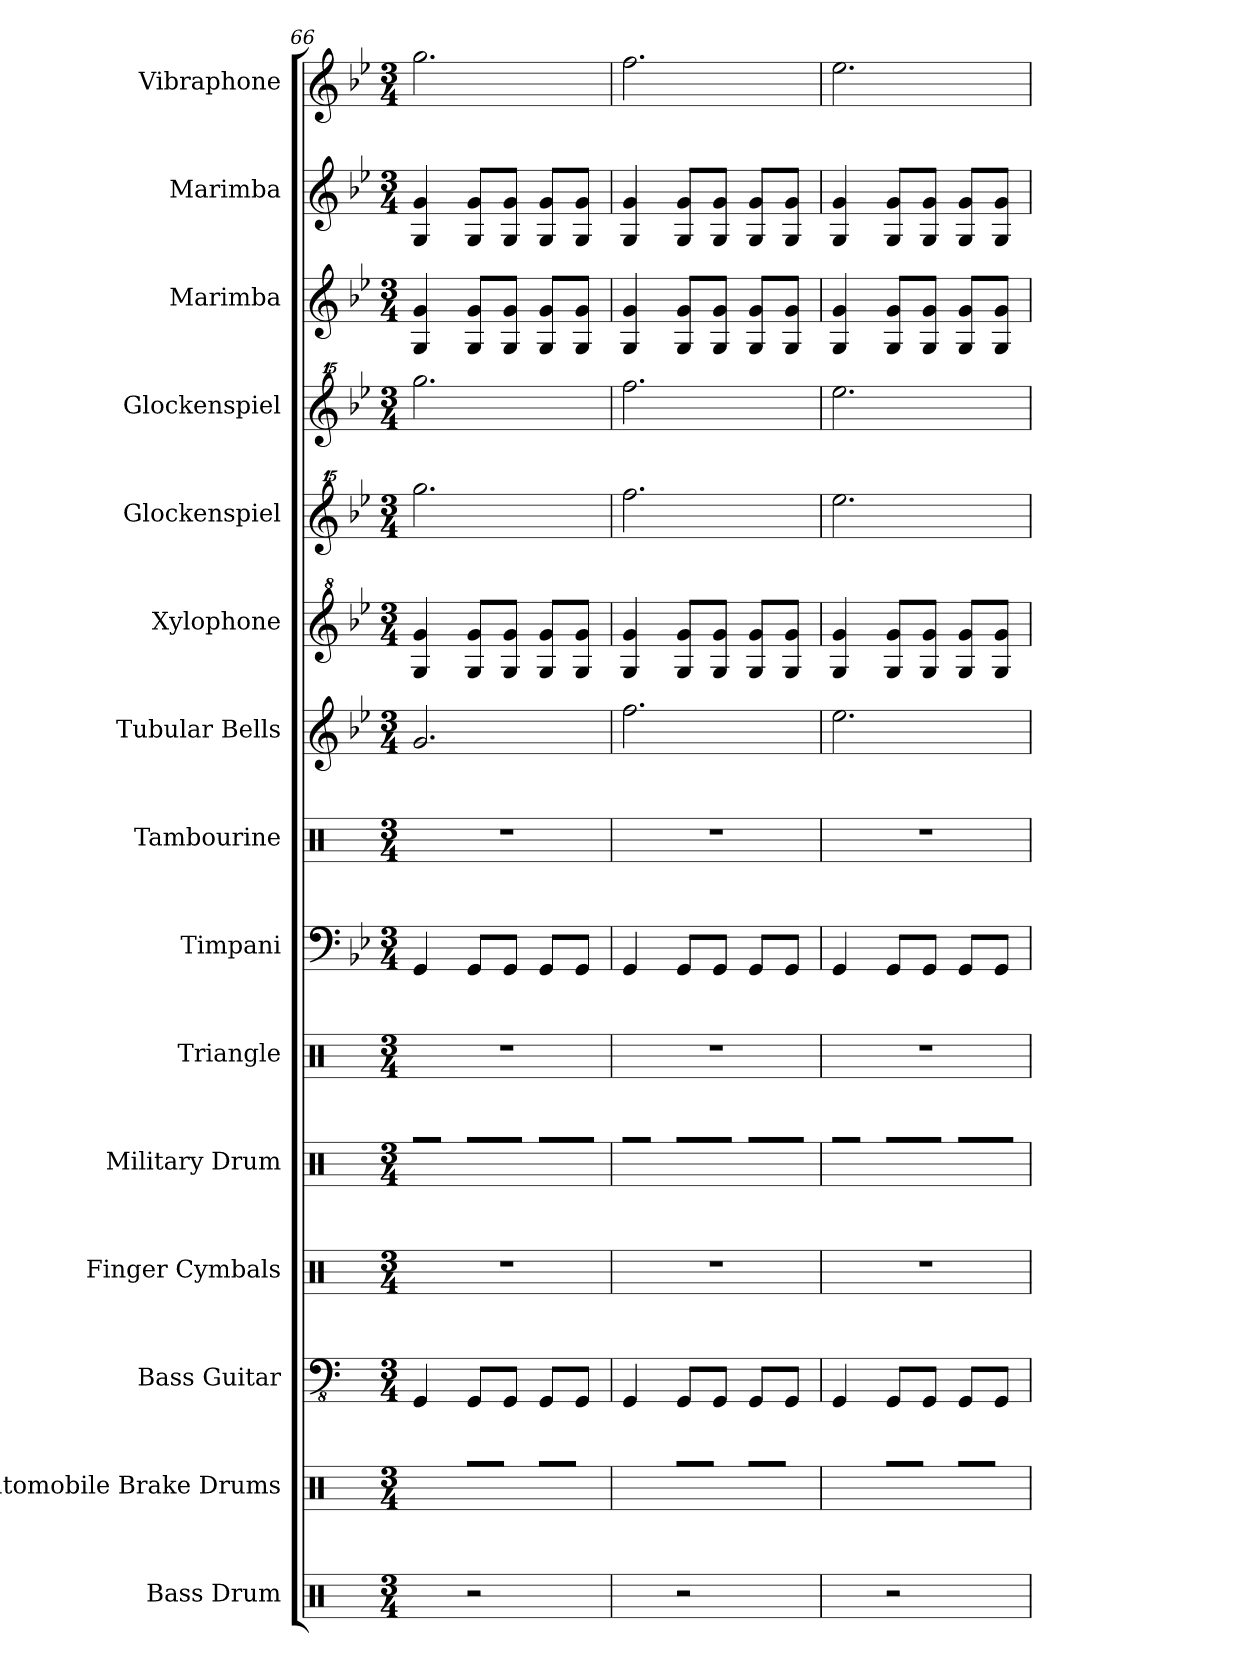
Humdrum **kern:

**kern	**kern	**kern	**kern	**kern	**kern	**kern	**kern	**kern	**kern	**kern	**kern	**kern	**kern	**kern
*part15	*part14	*part13	*part12	*part11	*part10	*part9	*part8	*part7	*part6	*part5	*part4	*part3	*part2	*part1
*staff15	*staff14	*staff13	*staff12	*staff11	*staff10	*staff9	*staff8	*staff7	*staff6	*staff5	*staff4	*staff3	*staff2	*staff1
*I"Bass Drum	*I"Automobile Brake Drums	*I"Bass Guitar	*I"Finger Cymbals	*I"Military Drum	*I"Triangle	*I"Timpani	*I"Tambourine	*I"Tubular Bells	*I"Xylophone	*I"Glockenspiel	*I"Glockenspiel	*I"Marimba	*I"Marimba	*I"Vibraphone
*I'B. Dr.	*I'Aut. Brk. Dr.	*I'B. Guit.	*I'Fi. Cym.	*I'Mil. Dr.	*I'Trgl.	*I'Timp.	*I'Tamb.	*I'Tu. Be.	*I'Xyl.	*I'Glk.	*I'Glk.	*I'Mrm.	*I'Mrm.	*I'Vib.
*clefX	*clefX	*clefFv4	*clefX	*clefX	*clefX	*clefF4	*clefX	*clefG2	*clefG^2	*clefG^^2	*clefG^^2	*clefG2	*clefG2	*clefG2
*k[]	*k[]	*k[]	*k[]	*k[]	*k[]	*k[b-e-]	*k[]	*k[b-e-]	*k[b-e-]	*k[b-e-]	*k[b-e-]	*k[b-e-]	*k[b-e-]	*k[b-e-]
*C:	*C:	*C:	*C:	*C:	*C:	*B-:	*C:	*B-:	*B-:	*B-:	*B-:	*B-:	*B-:	*B-:
*M3/4	*M3/4	*M3/4	*M3/4	*M3/4	*M3/4	*M3/4	*M3/4	*M3/4	*M3/4	*M3/4	*M3/4	*M3/4	*M3/4	*M3/4
=66	=66	=66	=66	=66	=66	=66	=66	=66	=66	=66	=66	=66	=66	=66
4R/	4R\	4GGG/	2.r	8R\L	2.r	4GG/	2.r	2.g/	4g/ 4gg/	2.gggg\	2.gggg\	4G/ 4g/	4G/ 4g/	2.gg\
.	.	.	.	8R\J	.	.	.	.	.	.	.	.	.	.
2r	8R\L	8GGG/L	.	16R\LL	.	8GG/L	.	.	8g/ 8gg/L	.	.	8G/ 8g/L	8G/ 8g/L	.
.	.	.	.	16R\	.	.	.	.	.	.	.	.	.	.
.	8R\J	8GGG/J	.	16R\	.	8GG/J	.	.	8g/ 8gg/J	.	.	8G/ 8g/J	8G/ 8g/J	.
.	.	.	.	16R\JJ	.	.	.	.	.	.	.	.	.	.
.	8R\L	8GGG/L	.	16R\LL	.	8GG/L	.	.	8g/ 8gg/L	.	.	8G/ 8g/L	8G/ 8g/L	.
.	.	.	.	16R\	.	.	.	.	.	.	.	.	.	.
.	8R\J	8GGG/J	.	16R\	.	8GG/J	.	.	8g/ 8gg/J	.	.	8G/ 8g/J	8G/ 8g/J	.
.	.	.	.	16R\JJ	.	.	.	.	.	.	.	.	.	.
!!LO:PB:g=z
=67	=67	=67	=67	=67	=67	=67	=67	=67	=67	=67	=67	=67	=67	=67
4R/	4R\	4GGG/	2.r	8R\L	2.r	4GG/	2.r	2.ff\	4g/ 4gg/	2.ffff\	2.ffff\	4G/ 4g/	4G/ 4g/	2.ff\
.	.	.	.	8R\J	.	.	.	.	.	.	.	.	.	.
2r	8R\L	8GGG/L	.	16R\LL	.	8GG/L	.	.	8g/ 8gg/L	.	.	8G/ 8g/L	8G/ 8g/L	.
.	.	.	.	16R\	.	.	.	.	.	.	.	.	.	.
.	8R\J	8GGG/J	.	16R\	.	8GG/J	.	.	8g/ 8gg/J	.	.	8G/ 8g/J	8G/ 8g/J	.
.	.	.	.	16R\JJ	.	.	.	.	.	.	.	.	.	.
.	8R\L	8GGG/L	.	16R\LL	.	8GG/L	.	.	8g/ 8gg/L	.	.	8G/ 8g/L	8G/ 8g/L	.
.	.	.	.	16R\	.	.	.	.	.	.	.	.	.	.
.	8R\J	8GGG/J	.	16R\	.	8GG/J	.	.	8g/ 8gg/J	.	.	8G/ 8g/J	8G/ 8g/J	.
.	.	.	.	16R\JJ	.	.	.	.	.	.	.	.	.	.
=68	=68	=68	=68	=68	=68	=68	=68	=68	=68	=68	=68	=68	=68	=68
4R/	4R\	4GGG/	2.r	8R\L	2.r	4GG/	2.r	2.ee-\	4g/ 4gg/	2.eeee-\	2.eeee-\	4G/ 4g/	4G/ 4g/	2.ee-\
.	.	.	.	8R\J	.	.	.	.	.	.	.	.	.	.
2r	8R\L	8GGG/L	.	16R\LL	.	8GG/L	.	.	8g/ 8gg/L	.	.	8G/ 8g/L	8G/ 8g/L	.
.	.	.	.	16R\	.	.	.	.	.	.	.	.	.	.
.	8R\J	8GGG/J	.	16R\	.	8GG/J	.	.	8g/ 8gg/J	.	.	8G/ 8g/J	8G/ 8g/J	.
.	.	.	.	16R\JJ	.	.	.	.	.	.	.	.	.	.
.	8R\L	8GGG/L	.	16R\LL	.	8GG/L	.	.	8g/ 8gg/L	.	.	8G/ 8g/L	8G/ 8g/L	.
.	.	.	.	16R\	.	.	.	.	.	.	.	.	.	.
.	8R\J	8GGG/J	.	16R\	.	8GG/J	.	.	8g/ 8gg/J	.	.	8G/ 8g/J	8G/ 8g/J	.
.	.	.	.	16R\JJ	.	.	.	.	.	.	.	.	.	.
=	=	=	=	=	=	=	=	=	=	=	=	=	=	=
*-	*-	*-	*-	*-	*-	*-	*-	*-	*-	*-	*-	*-	*-	*-
